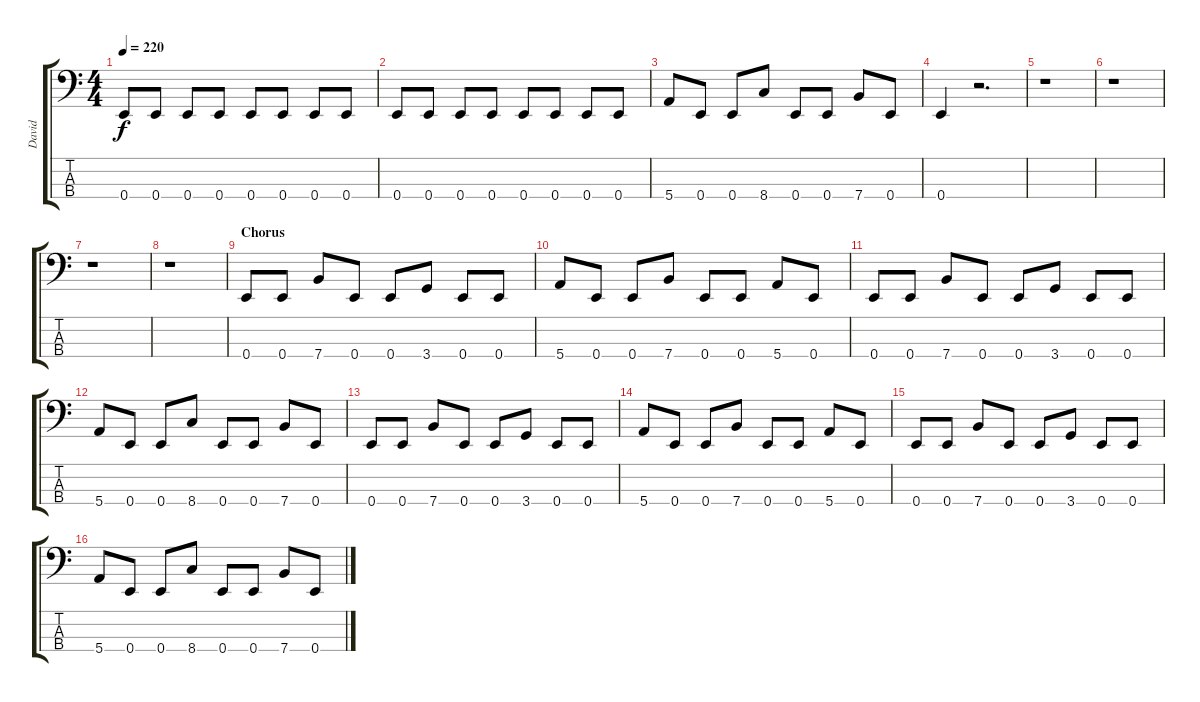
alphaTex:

\track ("David" "David") {instrument electricbasspick}
\staff {score tabs}
\tuning (G2 D2 A1 E1) {hide}
\ts (4 4)
\tempo 220
\clef f4
\ks c
0.4.8{dy f} 0.4.8 0.4.8 0.4.8 0.4.8 0.4.8 0.4.8 0.4.8 |
0.4.8 0.4.8 0.4.8 0.4.8 0.4.8 0.4.8 0.4.8 0.4.8 |
5.4.8 0.4.8 0.4.8 8.4.8 0.4.8 0.4.8 7.4.8 0.4.8 |
0.4.4 r.2{d} |
r.1 |
r.1 |
r.1 |
r.1 |
\section ("" "Chorus")
0.4.8 0.4.8 7.4.8 0.4.8 0.4.8 3.4.8 0.4.8 0.4.8 |
5.4.8 0.4.8 0.4.8 7.4.8 0.4.8 0.4.8 5.4.8 0.4.8 |
0.4.8 0.4.8 7.4.8 0.4.8 0.4.8 3.4.8 0.4.8 0.4.8 |
5.4.8 0.4.8 0.4.8 8.4.8 0.4.8 0.4.8 7.4.8 0.4.8 |
0.4.8 0.4.8 7.4.8 0.4.8 0.4.8 3.4.8 0.4.8 0.4.8 |
5.4.8 0.4.8 0.4.8 7.4.8 0.4.8 0.4.8 5.4.8 0.4.8 |
0.4.8 0.4.8 7.4.8 0.4.8 0.4.8 3.4.8 0.4.8 0.4.8 |
5.4.8 0.4.8 0.4.8 8.4.8 0.4.8 0.4.8 7.4.8 0.4.8
